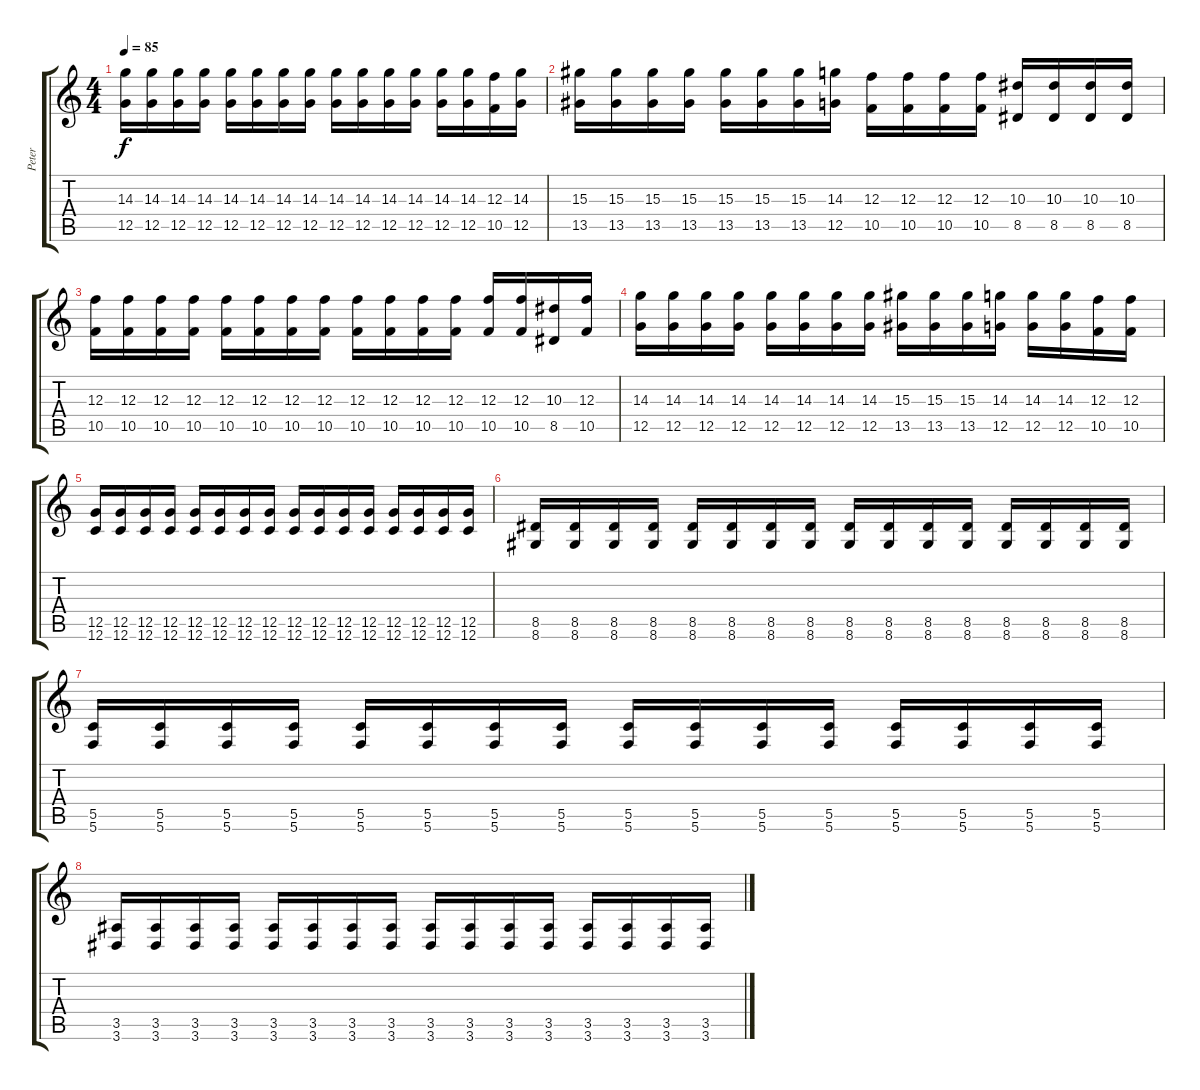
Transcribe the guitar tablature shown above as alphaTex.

\track ("Peter" "Peter") {instrument distortionguitar}
\staff {score tabs}
\tuning (D4 A3 F3 C3 G2 C2) {hide}
\ts (4 4)
\tempo 85
\clef g2
\ks c
(14.3 12.5).16{dy f} (14.3 12.5).16 (14.3 12.5).16 (14.3 12.5).16 (14.3 12.5).16 (14.3 12.5).16 (14.3 12.5).16 (14.3 12.5).16 (14.3 12.5).16 (14.3 12.5).16 (14.3 12.5).16 (14.3 12.5).16 (14.3 12.5).16 (14.3 12.5).16 (12.3 10.5).16 (14.3 12.5).16 |
(15.3 13.5).16 (15.3 13.5).16 (15.3 13.5).16 (15.3 13.5).16 (15.3 13.5).16 (15.3 13.5).16 (15.3 13.5).16 (14.3 12.5).16 (12.3 10.5).16 (12.3 10.5).16 (12.3 10.5).16 (12.3 10.5).16 (10.3 8.5).16 (10.3 8.5).16 (10.3 8.5).16 (10.3 8.5).16 |
(12.3 10.5).16 (12.3 10.5).16 (12.3 10.5).16 (12.3 10.5).16 (12.3 10.5).16 (12.3 10.5).16 (12.3 10.5).16 (12.3 10.5).16 (12.3 10.5).16 (12.3 10.5).16 (12.3 10.5).16 (12.3 10.5).16 (12.3 10.5).16 (12.3 10.5).16 (10.3 8.5).16 (12.3 10.5).16 |
(14.3 12.5).16 (14.3 12.5).16 (14.3 12.5).16 (14.3 12.5).16 (14.3 12.5).16 (14.3 12.5).16 (14.3 12.5).16 (14.3 12.5).16 (15.3 13.5).16 (15.3 13.5).16 (15.3 13.5).16 (14.3 12.5).16 (14.3 12.5).16 (14.3 12.5).16 (12.3 10.5).16 (12.3 10.5).16 |
(12.5 12.6).16 (12.5 12.6).16 (12.5 12.6).16 (12.5 12.6).16 (12.5 12.6).16 (12.5 12.6).16 (12.5 12.6).16 (12.5 12.6).16 (12.5 12.6).16 (12.5 12.6).16 (12.5 12.6).16 (12.5 12.6).16 (12.5 12.6).16 (12.5 12.6).16 (12.5 12.6).16 (12.5 12.6).16 |
(8.5 8.6).16 (8.5 8.6).16 (8.5 8.6).16 (8.5 8.6).16 (8.5 8.6).16 (8.5 8.6).16 (8.5 8.6).16 (8.5 8.6).16 (8.5 8.6).16 (8.5 8.6).16 (8.5 8.6).16 (8.5 8.6).16 (8.5 8.6).16 (8.5 8.6).16 (8.5 8.6).16 (8.5 8.6).16 |
(5.5 5.6).16 (5.5 5.6).16 (5.5 5.6).16 (5.5 5.6).16 (5.5 5.6).16 (5.5 5.6).16 (5.5 5.6).16 (5.5 5.6).16 (5.5 5.6).16 (5.5 5.6).16 (5.5 5.6).16 (5.5 5.6).16 (5.5 5.6).16 (5.5 5.6).16 (5.5 5.6).16 (5.5 5.6).16 |
(3.5 3.6).16 (3.5 3.6).16 (3.5 3.6).16 (3.5 3.6).16 (3.5 3.6).16 (3.5 3.6).16 (3.5 3.6).16 (3.5 3.6).16 (3.5 3.6).16 (3.5 3.6).16 (3.5 3.6).16 (3.5 3.6).16 (3.5 3.6).16 (3.5 3.6).16 (3.5 3.6).16 (3.5 3.6).16
